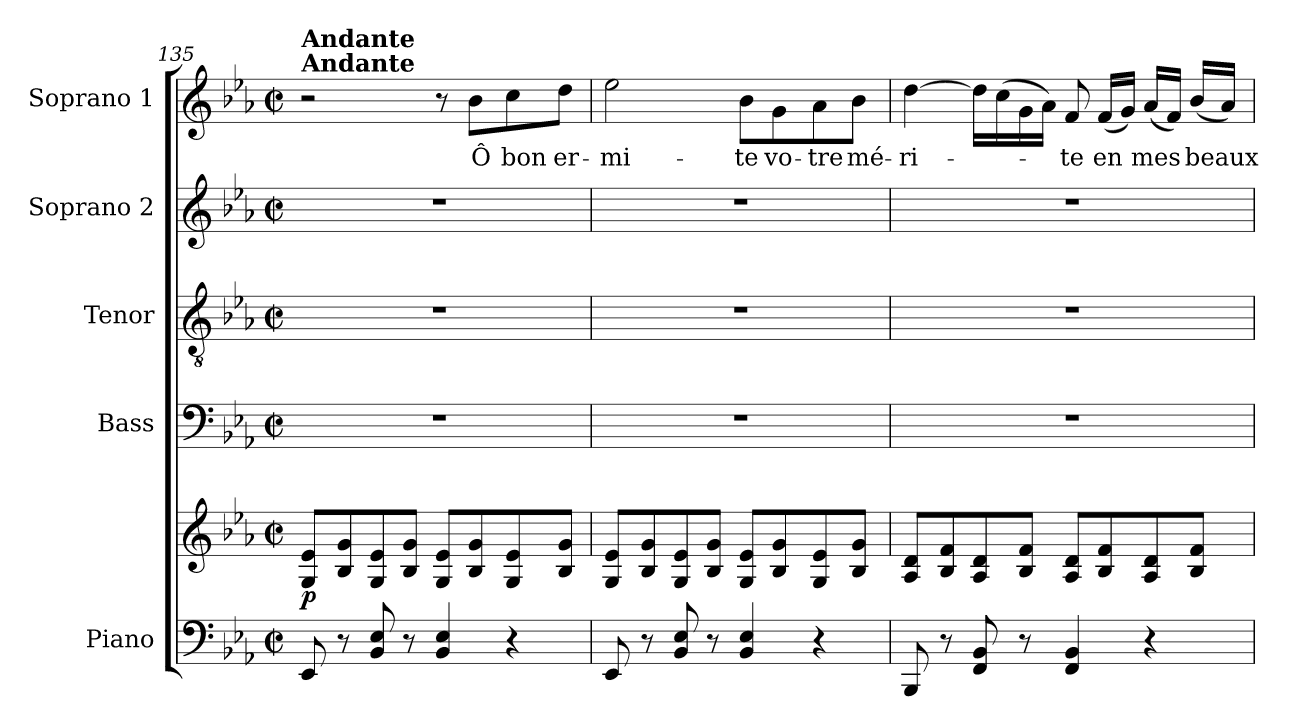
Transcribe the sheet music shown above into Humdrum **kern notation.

**kern	**kern	**dynam	**kern	**kern	**kern	**kern	**text
*part5	*part5	*part5	*part4	*part3	*part2	*part1	*part1
*staff6	*staff5	*staff5/6	*staff4	*staff3	*staff2	*staff1	*staff1
*I"Piano	*	*	*I"Bass	*I"Tenor	*I"Soprano 2	*I"Soprano 1	*
*I'Pno.	*	*	*I'Bas.	*I'Tén.	*I'Sop.	*	*
!!LO:LB:g=z
*clefF4	*clefG2	*	*clefF4	*clefGv2	*clefG2	*clefG2	*
*k[b-e-a-]	*k[b-e-a-]	*	*k[b-e-a-]	*k[b-e-a-]	*k[b-e-a-]	*k[b-e-a-]	*
*E-:	*E-:	*	*E-:	*E-:	*E-:	*E-:	*
*M2/2	*M2/2	*	*M2/2	*M2/2	*M2/2	*M2/2	*
*met(c|)	*met(c|)	*	*met(c|)	*met(c|)	*met(c|)	*met(c|)	*
=135	=135	=135	=135	=135	=135	=135	=135
!	!	!	!	!	!	!LO:TX:a:B:t=Andante	!
!	!	!	!	!	!	!LO:TX:a:B:t=Andante	!
!	!	!LO:DY:b	!	!	!	!	!
8EE-/	8G/ 8e-/L	p	1r	1r	1r	2r	.
8r	8B-/ 8g/	.	.	.	.	.	.
8BB-/ 8E-/	8G/ 8e-/	.	.	.	.	.	.
8r	8B-/ 8g/J	.	.	.	.	.	.
4BB-/ 4E-/	8G/ 8e-/L	.	.	.	.	8r	.
!	!	!	!	!	!	!	!LO:LY:b
.	8B-/ 8g/	.	.	.	.	8b-\L	Ô
!	!	!	!	!	!	!	!LO:LY:b
4r	8G/ 8e-/	.	.	.	.	8cc\	bon
!	!	!	!	!	!	!	!LO:LY:b
.	8B-/ 8g/J	.	.	.	.	8dd\J	er-
=136	=136	=136	=136	=136	=136	=136	=136
!	!	!	!	!	!	!	!LO:LY:b
8EE-/	8G/ 8e-/L	.	1r	1r	1r	2ee-\	-mi-
8r	8B-/ 8g/	.	.	.	.	.	.
8BB-/ 8E-/	8G/ 8e-/	.	.	.	.	.	.
8r	8B-/ 8g/J	.	.	.	.	.	.
!	!	!	!	!	!	!	!LO:LY:b
4BB-/ 4E-/	8G/ 8e-/L	.	.	.	.	8b-\L	-te
!	!	!	!	!	!	!	!LO:LY:b
.	8B-/ 8g/	.	.	.	.	8g\	vo-
!	!	!	!	!	!	!	!LO:LY:b
4r	8G/ 8e-/	.	.	.	.	8a-\	-tre
!	!	!	!	!	!	!	!LO:LY:b
.	8B-/ 8g/J	.	.	.	.	8b-\J	mé-
=137	=137	=137	=137	=137	=137	=137	=137
!	!	!	!	!	!	!	!LO:LY:b
8BBB-/	8A-/ 8d/L	.	1r	1r	1r	[4dd\	-ri-
8r	8B-/ 8f/	.	.	.	.	.	.
8FF/ 8BB-/	8A-/ 8d/	.	.	.	.	16dd\LL]	.
.	.	.	.	.	.	(>16cc\	.
8r	8B-/ 8f/J	.	.	.	.	16g\	.
.	.	.	.	.	.	16a-\JJ)	.
!	!	!	!	!	!	!	!LO:LY:b
4FF/ 4BB-/	8A-/ 8d/L	.	.	.	.	8f/	-te
!	!	!	!	!	!	!	!LO:LY:b
.	8B-/ 8f/	.	.	.	.	(<16f/LL	en
.	.	.	.	.	.	16g/JJ)	.
!	!	!	!	!	!	!	!LO:LY:b
4r	8A-/ 8d/	.	.	.	.	(<16a-/LL	mes
.	.	.	.	.	.	16f/JJ)	.
!	!	!	!	!	!	!	!LO:LY:b
.	8B-/ 8f/J	.	.	.	.	(<16b-/LL	beaux
.	.	.	.	.	.	16a-/JJ)	.
=	=	=	=	=	=	=	=
*-	*-	*-	*-	*-	*-	*-	*-
